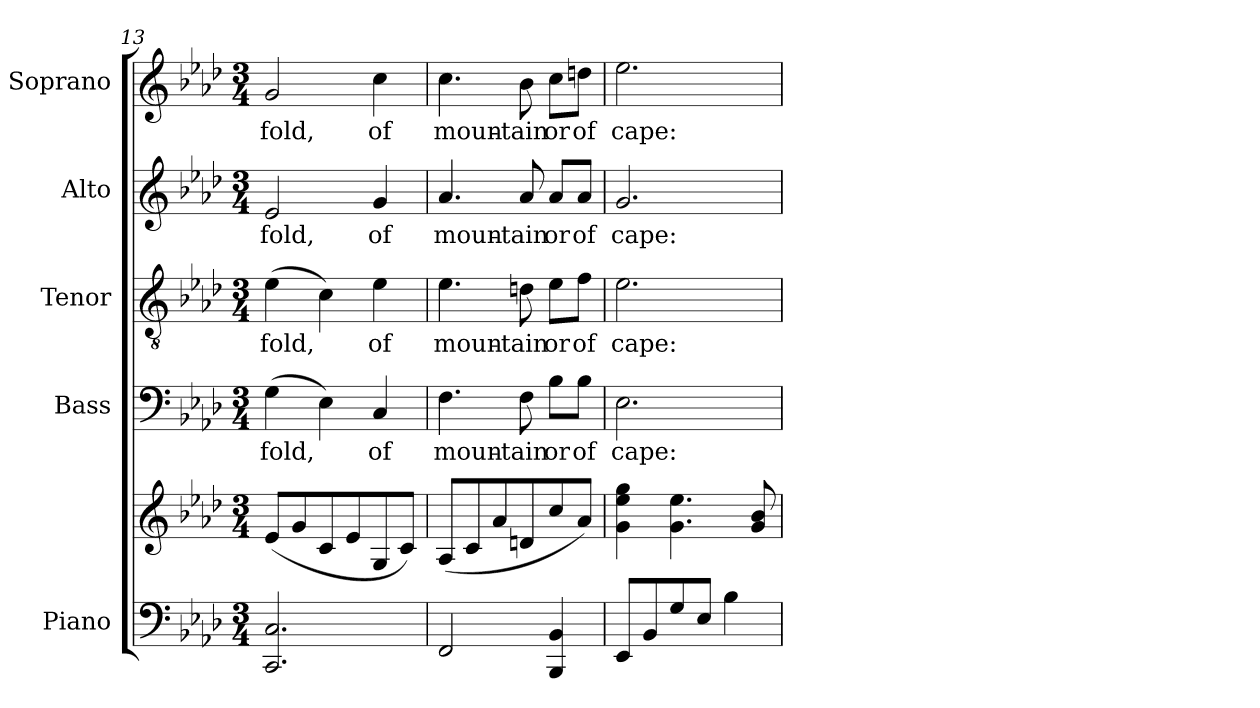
**kern	**kern	**kern	**text	**kern	**text	**kern	**text	**kern	**text
*part5	*part5	*part4	*part4	*part3	*part3	*part2	*part2	*part1	*part1
*staff6	*staff5	*staff4	*staff4	*staff3	*staff3	*staff2	*staff2	*staff1	*staff1
*I"Piano	*	*I"Bass	*	*I"Tenor	*	*I"Alto	*	*I"Soprano	*
*I'Pno.	*	*I'B.	*	*I'T.	*	*I'A.	*	*I'S.	*
*clefF4	*clefG2	*clefF4	*	*clefGv2	*	*clefG2	*	*clefG2	*
*k[b-e-a-d-]	*k[b-e-a-d-]	*k[b-e-a-d-]	*	*k[b-e-a-d-]	*	*k[b-e-a-d-]	*	*k[b-e-a-d-]	*
*M3/4	*M3/4	*M3/4	*	*M3/4	*	*M3/4	*	*M3/4	*
=13	=13	=13	=13	=13	=13	=13	=13	=13	=13
!	!	!	!LO:LY:b	!	!LO:LY:b	!	!LO:LY:b	!	!LO:LY:b
2.CC/ 2.C/	(8e-/L	(4G\	fold,	(4e-\	fold,	2e-/	fold,	2g/	fold,
.	8g/	.	.	.	.	.	.	.	.
.	8c/	4E-\)	.	4c\)	.	.	.	.	.
.	8e-/	.	.	.	.	.	.	.	.
!	!	!	!LO:LY:b	!	!LO:LY:b	!	!LO:LY:b	!	!LO:LY:b
.	8G/	4C/	of	4e-\	of	4g/	of	4cc\	of
.	8c/J)	.	.	.	.	.	.	.	.
=14	=14	=14	=14	=14	=14	=14	=14	=14	=14
!	!	!	!LO:LY:b	!	!LO:LY:b	!	!LO:LY:b	!	!LO:LY:b
2FF/	(8A-/L	4.F\	moun-	4.e-\	moun-	4.a-/	moun-	4.cc\	moun-
.	8c/	.	.	.	.	.	.	.	.
.	8a-/	.	.	.	.	.	.	.	.
!	!	!	!LO:LY:b	!	!LO:LY:b	!	!LO:LY:b	!	!LO:LY:b
.	8dn/	8F\	-tain	8dn\	-tain	8a-/	-tain	8b-\	-tain
!	!	!	!LO:LY:b	!	!LO:LY:b	!	!LO:LY:b	!	!LO:LY:b
4BBB-/ 4BB-/	8cc/	8B-\L	or	8e-\L	or	8a-/L	or	8cc\L	or
!	!	!	!LO:LY:b	!	!LO:LY:b	!	!LO:LY:b	!	!LO:LY:b
.	8a-/J)	8B-\J	of	8f\J	of	8a-/J	of	8ddn\J	of
=15	=15	=15	=15	=15	=15	=15	=15	=15	=15
!	!	!	!LO:LY:b	!	!LO:LY:b	!	!LO:LY:b	!	!LO:LY:b
8EE-/L	4g\ 4ee-\ 4gg\	2.E-\	cape:	2.e-\	cape:	2.g/	cape:	2.ee-\	cape:
8BB-/	.	.	.	.	.	.	.	.	.
8G/	4.g\ 4.ee-\	.	.	.	.	.	.	.	.
8E-/J	.	.	.	.	.	.	.	.	.
4B-\	.	.	.	.	.	.	.	.	.
.	8g/ 8b-/	.	.	.	.	.	.	.	.
=	=	=	=	=	=	=	=	=	=
*-	*-	*-	*-	*-	*-	*-	*-	*-	*-
